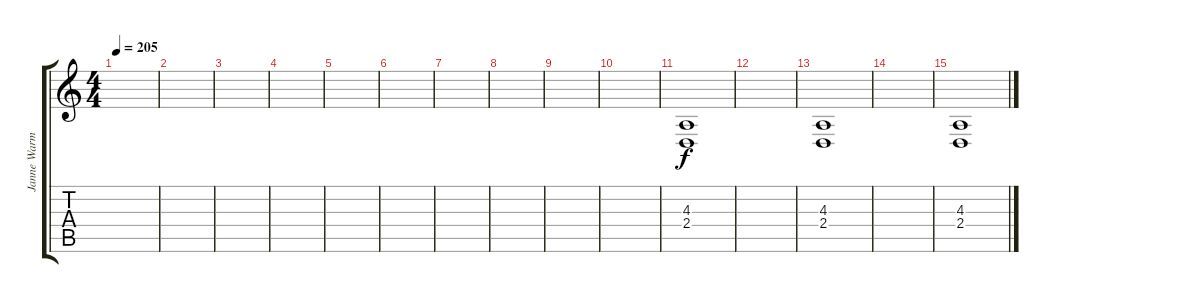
\track ("Janne Warman" "Janne Warm") {instrument stringensemble1}
\staff {score tabs}
\tuning (D4 A3 F3 C3 G2 D2) {hide}
\ts (4 4)
\tempo 205
\clef g2
\ks c
|
|
|
|
|
|
|
|
|
|
(4.3 2.4).1{dy f instrument tubularbells} |
|
(4.3 2.4).1 |
|
(4.3 2.4).1
